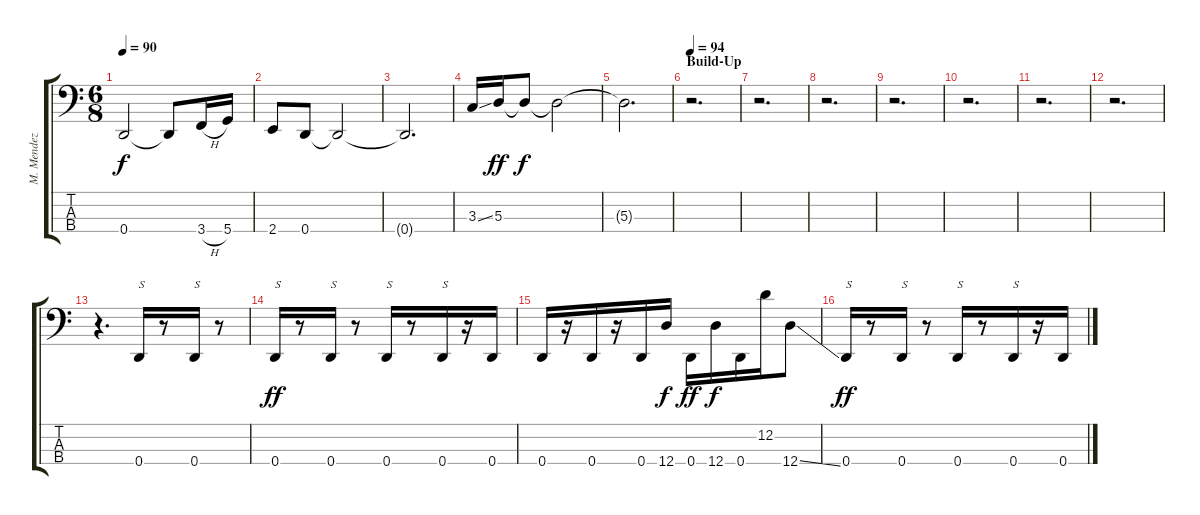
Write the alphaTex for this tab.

\track ("M. Mendez" "M. Mendez") {instrument electricbassfinger}
\staff {score tabs}
\tuning (G2 D2 A1 D1) {hide}
\ts (6 8)
\tempo 90
\clef f4
\ks c
0.4{t}.2{dy f} 0.4{t}.8 3.4{h}.16 5.4.16 |
2.4.8 0.4.8 0.4{t}.2 |
0.4{t}.2{d} |
3.3{ss}.16 5.3.16{dy ff} 5.3{t}.8{dy f} 5.3{t}.2 |
5.3{t}.2{d} |
\section ("" "Build-Up")
\tempo 94
r.2{d} |
r.2{d} |
r.2{d} |
r.2{d} |
r.2{d} |
r.2{d} |
r.2{d} |
r.4{d} 0.4.16{txt "S"} r.8 0.4.16{txt "S"} r.8 |
0.4.16{txt "S" dy ff} r.8 0.4.16{txt "S"} r.8 0.4.16{txt "S"} r.8 0.4.16{txt "S"} r.16 0.4.16 |
0.4.16 r.16 0.4.16 r.16 0.4.16 12.4.16{dy f} 0.4.16{dy ff} 12.4.16{dy f} 0.4.16 12.2.16 12.4{ss}.8 |
0.4.16{txt "S" dy ff} r.8 0.4.16{txt "S"} r.8 0.4.16{txt "S"} r.8 0.4.16{txt "S"} r.16 0.4.16
